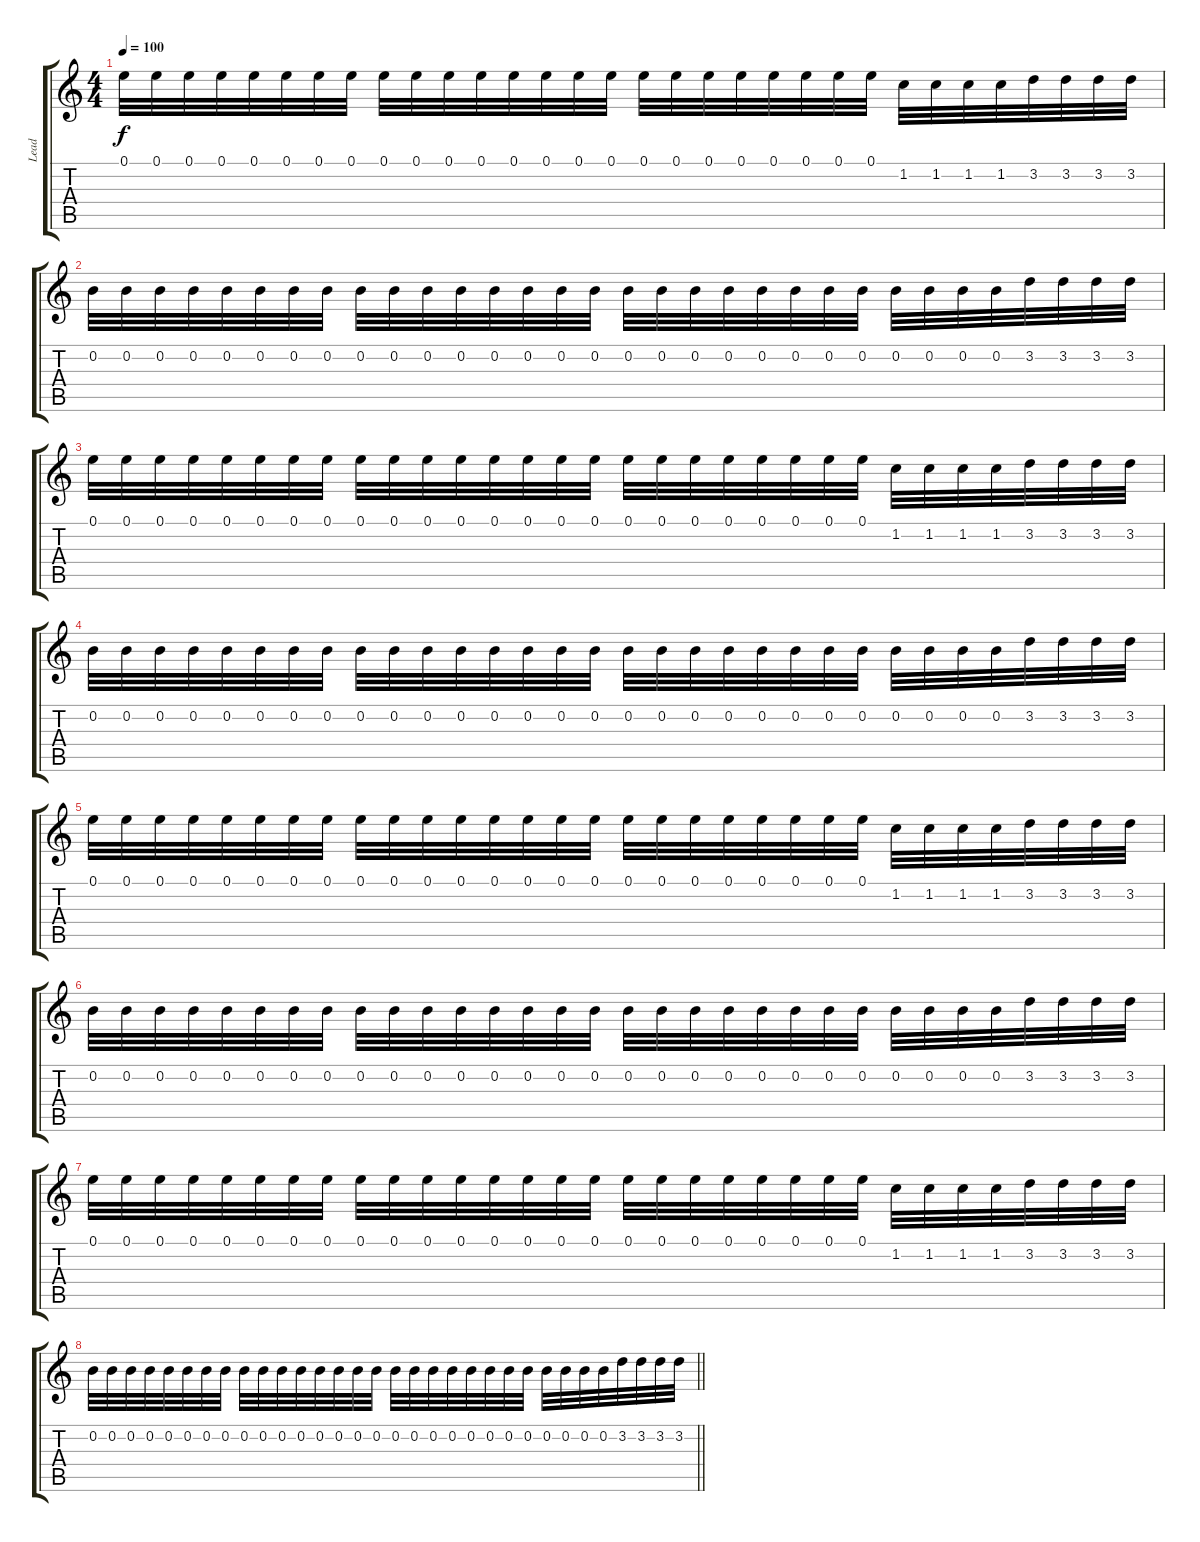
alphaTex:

\track ("Lead" "Lead") {instrument distortionguitar}
\staff {score tabs}
\tuning (E4 B3 G3 D3 A2 E2) {hide}
\ts (4 4)
\tempo 100
\clef g2
\ks c
0.1.32{dy f} 0.1.32 0.1.32 0.1.32 0.1.32 0.1.32 0.1.32 0.1.32 0.1.32 0.1.32 0.1.32 0.1.32 0.1.32 0.1.32 0.1.32 0.1.32 0.1.32 0.1.32 0.1.32 0.1.32 0.1.32 0.1.32 0.1.32 0.1.32 1.2.32 1.2.32 1.2.32 1.2.32 3.2.32 3.2.32 3.2.32 3.2.32 |
0.2.32 0.2.32 0.2.32 0.2.32 0.2.32 0.2.32 0.2.32 0.2.32 0.2.32 0.2.32 0.2.32 0.2.32 0.2.32 0.2.32 0.2.32 0.2.32 0.2.32 0.2.32 0.2.32 0.2.32 0.2.32 0.2.32 0.2.32 0.2.32 0.2.32 0.2.32 0.2.32 0.2.32 3.2.32 3.2.32 3.2.32 3.2.32 |
0.1.32 0.1.32 0.1.32 0.1.32 0.1.32 0.1.32 0.1.32 0.1.32 0.1.32 0.1.32 0.1.32 0.1.32 0.1.32 0.1.32 0.1.32 0.1.32 0.1.32 0.1.32 0.1.32 0.1.32 0.1.32 0.1.32 0.1.32 0.1.32 1.2.32 1.2.32 1.2.32 1.2.32 3.2.32 3.2.32 3.2.32 3.2.32 |
0.2.32 0.2.32 0.2.32 0.2.32 0.2.32 0.2.32 0.2.32 0.2.32 0.2.32 0.2.32 0.2.32 0.2.32 0.2.32 0.2.32 0.2.32 0.2.32 0.2.32 0.2.32 0.2.32 0.2.32 0.2.32 0.2.32 0.2.32 0.2.32 0.2.32 0.2.32 0.2.32 0.2.32 3.2.32 3.2.32 3.2.32 3.2.32 |
0.1.32 0.1.32 0.1.32 0.1.32 0.1.32 0.1.32 0.1.32 0.1.32 0.1.32 0.1.32 0.1.32 0.1.32 0.1.32 0.1.32 0.1.32 0.1.32 0.1.32 0.1.32 0.1.32 0.1.32 0.1.32 0.1.32 0.1.32 0.1.32 1.2.32 1.2.32 1.2.32 1.2.32 3.2.32 3.2.32 3.2.32 3.2.32 |
0.2.32 0.2.32 0.2.32 0.2.32 0.2.32 0.2.32 0.2.32 0.2.32 0.2.32 0.2.32 0.2.32 0.2.32 0.2.32 0.2.32 0.2.32 0.2.32 0.2.32 0.2.32 0.2.32 0.2.32 0.2.32 0.2.32 0.2.32 0.2.32 0.2.32 0.2.32 0.2.32 0.2.32 3.2.32 3.2.32 3.2.32 3.2.32 |
0.1.32 0.1.32 0.1.32 0.1.32 0.1.32 0.1.32 0.1.32 0.1.32 0.1.32 0.1.32 0.1.32 0.1.32 0.1.32 0.1.32 0.1.32 0.1.32 0.1.32 0.1.32 0.1.32 0.1.32 0.1.32 0.1.32 0.1.32 0.1.32 1.2.32 1.2.32 1.2.32 1.2.32 3.2.32 3.2.32 3.2.32 3.2.32 |
\barLineRight lightlight
0.2.32 0.2.32 0.2.32 0.2.32 0.2.32 0.2.32 0.2.32 0.2.32 0.2.32 0.2.32 0.2.32 0.2.32 0.2.32 0.2.32 0.2.32 0.2.32 0.2.32 0.2.32 0.2.32 0.2.32 0.2.32 0.2.32 0.2.32 0.2.32 0.2.32 0.2.32 0.2.32 0.2.32 3.2.32 3.2.32 3.2.32 3.2.32
